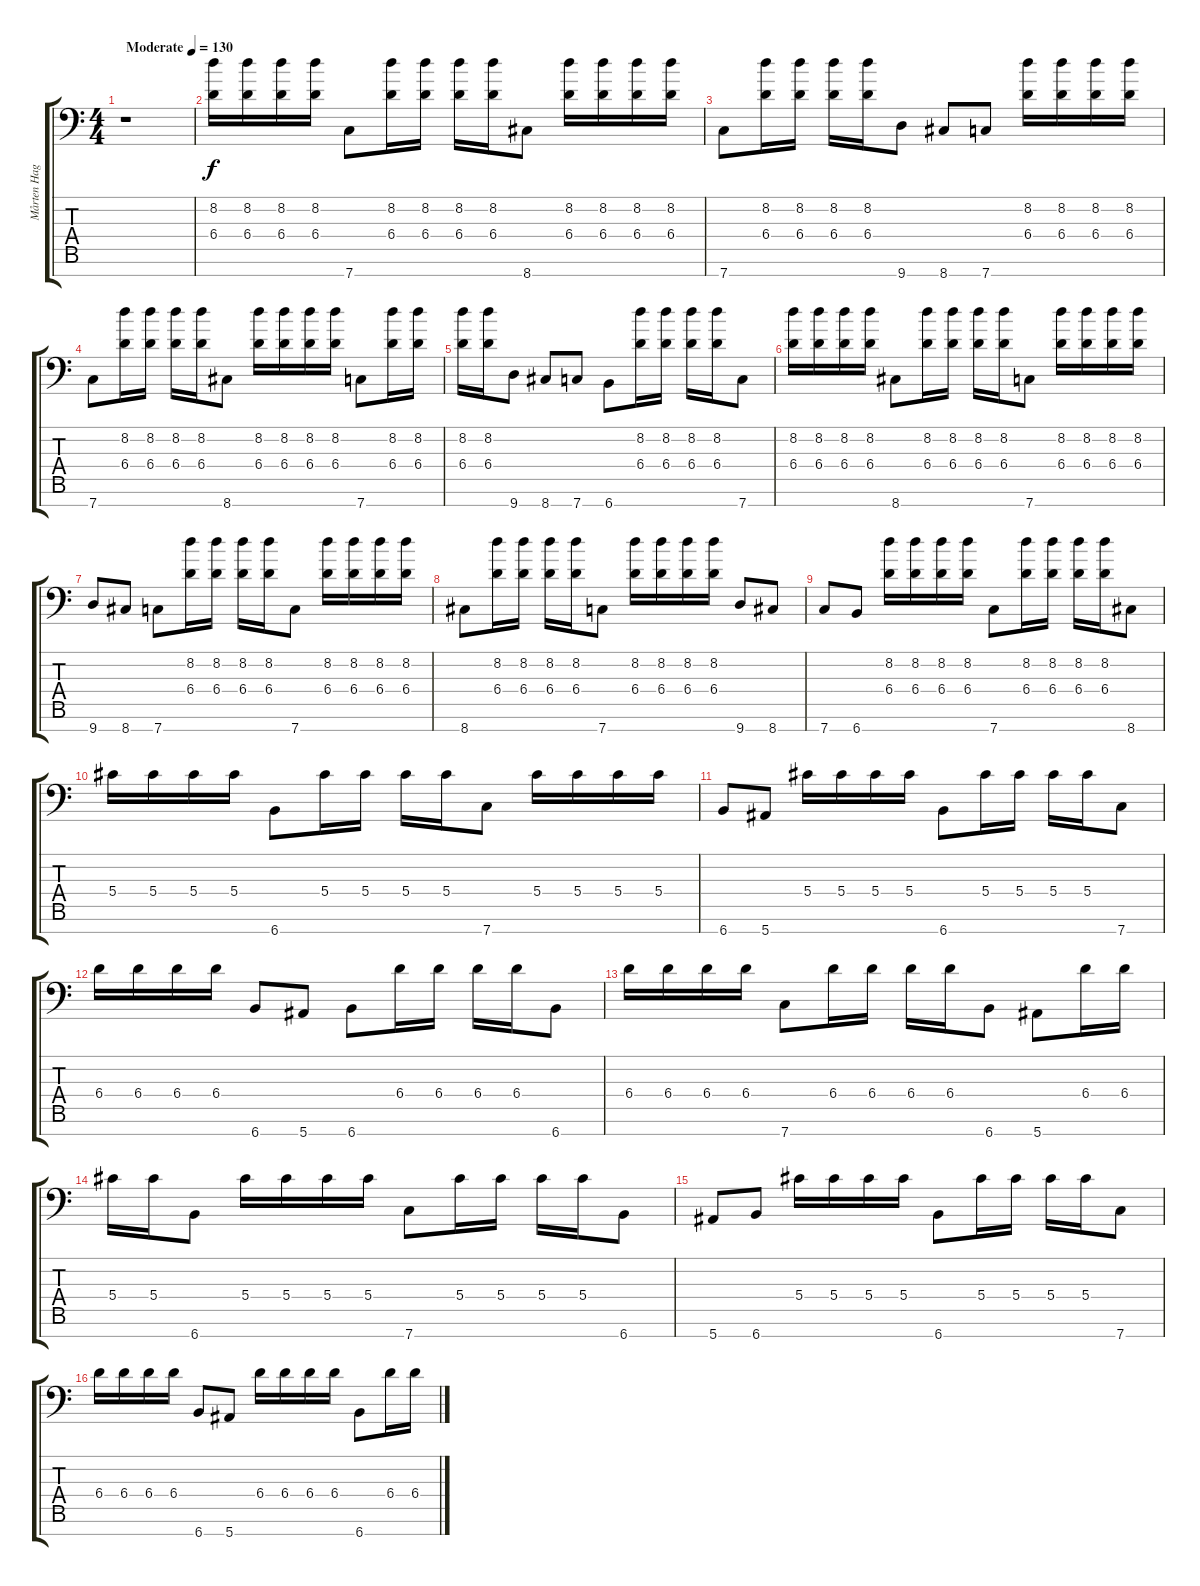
\track ("Mårten Hagstöm" "Mårten Hag") {instrument distortionguitar}
\staff {score tabs}
\tuning (Bb3 Gb3 Db3 Ab2 Eb2 Bb1 F1) {hide}
\ts (4 4)
\tempo (130 "Moderate")
\clef f4
\ks c
r.1{dy f instrument distortionguitar} |
(8.2 6.4).16 (8.2 6.4).16 (8.2 6.4).16 (8.2 6.4).16 7.7.8 (8.2 6.4).16 (8.2 6.4).16 (8.2 6.4).16 (8.2 6.4).16 8.7.8 (8.2 6.4).16 (8.2 6.4).16 (8.2 6.4).16 (8.2 6.4).16 |
7.7.8 (8.2 6.4).16 (8.2 6.4).16 (8.2 6.4).16 (8.2 6.4).16 9.7.8 8.7.8 7.7.8 (8.2 6.4).16 (8.2 6.4).16 (8.2 6.4).16 (8.2 6.4).16 |
7.7.8 (8.2 6.4).16 (8.2 6.4).16 (8.2 6.4).16 (8.2 6.4).16 8.7.8 (8.2 6.4).16 (8.2 6.4).16 (8.2 6.4).16 (8.2 6.4).16 7.7.8 (8.2 6.4).16 (8.2 6.4).16 |
(8.2 6.4).16 (8.2 6.4).16 9.7.8 8.7.8 7.7.8 6.7.8 (8.2 6.4).16 (8.2 6.4).16 (8.2 6.4).16 (8.2 6.4).16 7.7.8 |
(8.2 6.4).16 (8.2 6.4).16 (8.2 6.4).16 (8.2 6.4).16 8.7.8 (8.2 6.4).16 (8.2 6.4).16 (8.2 6.4).16 (8.2 6.4).16 7.7.8 (8.2 6.4).16 (8.2 6.4).16 (8.2 6.4).16 (8.2 6.4).16 |
9.7.8 8.7.8 7.7.8 (8.2 6.4).16 (8.2 6.4).16 (8.2 6.4).16 (8.2 6.4).16 7.7.8 (8.2 6.4).16 (8.2 6.4).16 (8.2 6.4).16 (8.2 6.4).16 |
8.7.8 (8.2 6.4).16 (8.2 6.4).16 (8.2 6.4).16 (8.2 6.4).16 7.7.8 (8.2 6.4).16 (8.2 6.4).16 (8.2 6.4).16 (8.2 6.4).16 9.7.8 8.7.8 |
7.7.8 6.7.8 (8.2 6.4).16 (8.2 6.4).16 (8.2 6.4).16 (8.2 6.4).16 7.7.8 (8.2 6.4).16 (8.2 6.4).16 (8.2 6.4).16 (8.2 6.4).16 8.7.8 |
5.4.16 5.4.16 5.4.16 5.4.16 6.7.8 5.4.16 5.4.16 5.4.16 5.4.16 7.7.8 5.4.16 5.4.16 5.4.16 5.4.16 |
6.7.8 5.7.8 5.4.16 5.4.16 5.4.16 5.4.16 6.7.8 5.4.16 5.4.16 5.4.16 5.4.16 7.7.8 |
6.4.16 6.4.16 6.4.16 6.4.16 6.7.8 5.7.8 6.7.8 6.4.16 6.4.16 6.4.16 6.4.16 6.7.8 |
6.4.16 6.4.16 6.4.16 6.4.16 7.7.8 6.4.16 6.4.16 6.4.16 6.4.16 6.7.8 5.7.8 6.4.16 6.4.16 |
5.4.16 5.4.16 6.7.8 5.4.16 5.4.16 5.4.16 5.4.16 7.7.8 5.4.16 5.4.16 5.4.16 5.4.16 6.7.8 |
5.7.8 6.7.8 5.4.16 5.4.16 5.4.16 5.4.16 6.7.8 5.4.16 5.4.16 5.4.16 5.4.16 7.7.8 |
6.4.16 6.4.16 6.4.16 6.4.16 6.7.8 5.7.8 6.4.16 6.4.16 6.4.16 6.4.16 6.7.8 6.4.16 6.4.16
